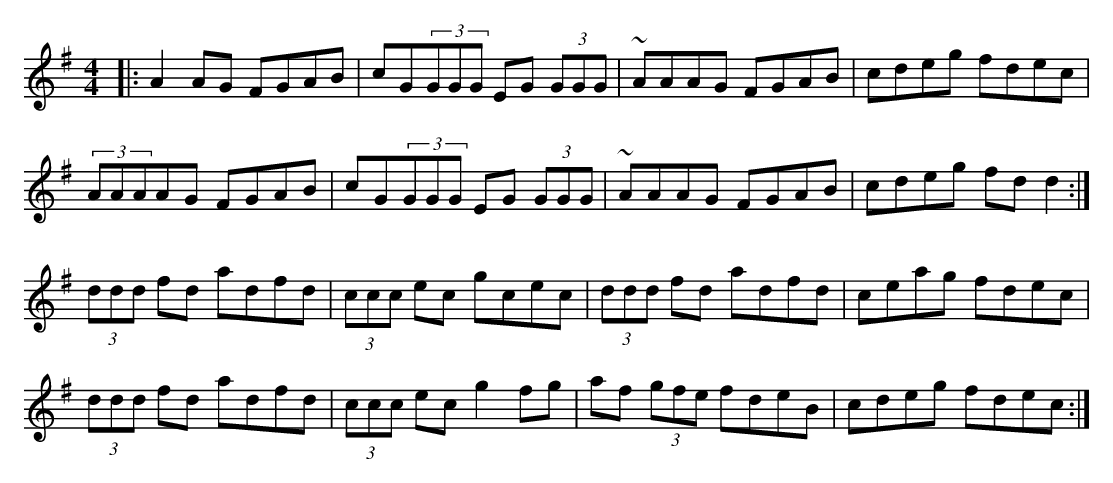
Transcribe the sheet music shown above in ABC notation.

X:1
M:4/4
K:Dmix
|:A2AG FGAB|cG(3GGG EG (3GGG|~AAAG FGAB|cdeg fdec|
(3AAAAG FGAB|cG(3GGG EG (3GGG|~AAAG FGAB|cdeg fdd2:|
(3ddd fd adfd|(3ccc ec gcec|(3ddd fd adfd|ceag fdec|
(3ddd fd adfd|(3ccc ec g2fg|af (3gfe fdeB|cdeg fdec:|
